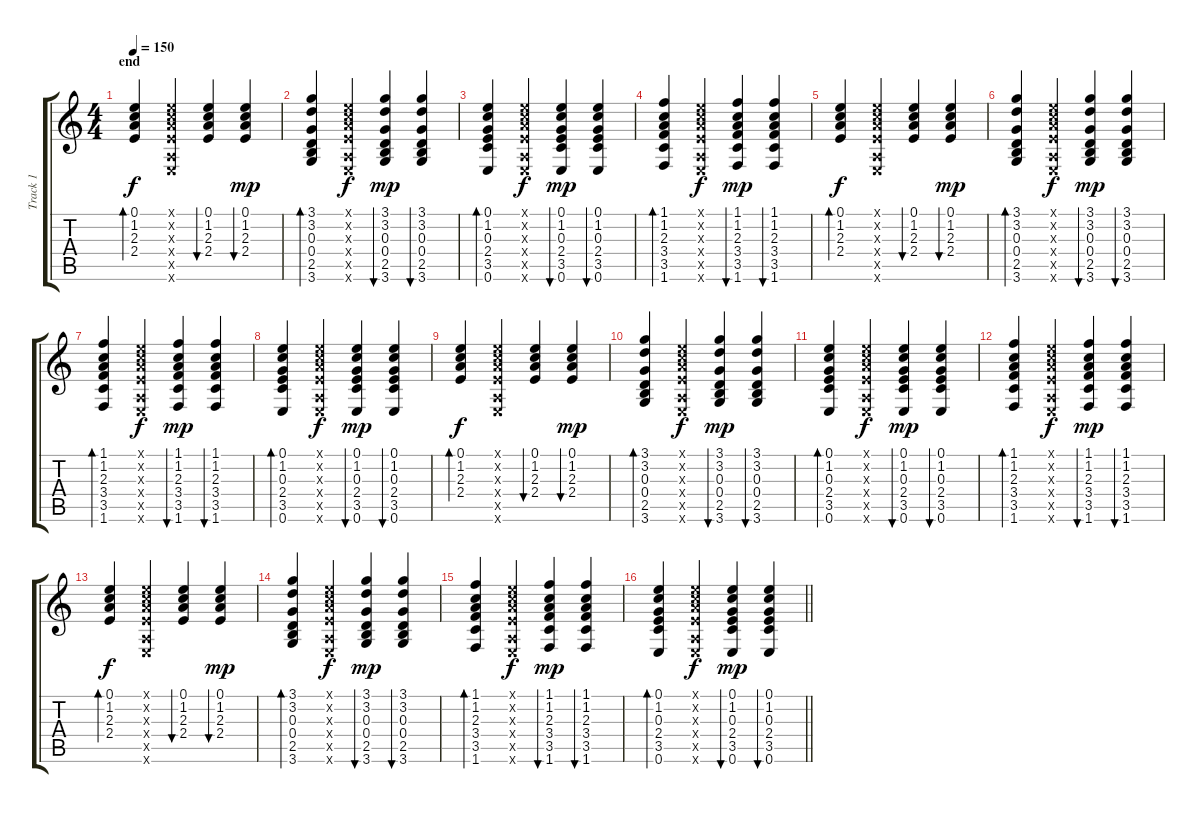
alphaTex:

\track ("Track 1" "Track 1") {instrument acousticguitarsteel}
\staff {score tabs}
\tuning (E4 B3 G3 D3 A2 E2) {hide}
\ts (4 4)
\section ("" "end")
\tempo 150
\clef g2
\ks c
(0.1 1.2 2.3 2.4).4{bd 60 dy f} (0.1{x} 1.2{x} 2.3{x} 2.4{x} 0.5{x} 0.6{x}).4 (0.1 1.2 2.3 2.4).4{bu 60} (0.1 1.2 2.3 2.4).4{bu 60 dy mp} |
(3.1 3.2 0.3 0.4 2.5 3.6).4{bd 60} (0.1{x} 1.2{x} 2.3{x} 2.4{x} 0.5{x} 0.6{x}).4{dy f} (3.1 3.2 0.3 0.4 2.5 3.6).4{bu 60 dy mp} (3.1 3.2 0.3 0.4 2.5 3.6).4{bu 60} |
(0.1 1.2 0.3 2.4 3.5 0.6).4{bd 60} (0.1{x} 1.2{x} 2.3{x} 2.4{x} 0.5{x} 0.6{x}).4{dy f} (0.1 1.2 0.3 2.4 3.5 0.6).4{bu 60 dy mp} (0.1 1.2 0.3 2.4 3.5 0.6).4{bu 60} |
(1.1 1.2 2.3 3.4 3.5 1.6).4{bd 60} (0.1{x} 1.2{x} 2.3{x} 2.4{x} 0.5{x} 0.6{x}).4{dy f} (1.1 1.2 2.3 3.4 3.5 1.6).4{bu 60 dy mp} (1.1 1.2 2.3 3.4 3.5 1.6).4{bu 60} |
(0.1 1.2 2.3 2.4).4{bd 60 dy f} (0.1{x} 1.2{x} 2.3{x} 2.4{x} 0.5{x} 0.6{x}).4 (0.1 1.2 2.3 2.4).4{bu 60} (0.1 1.2 2.3 2.4).4{bu 60 dy mp} |
(3.1 3.2 0.3 0.4 2.5 3.6).4{bd 60} (0.1{x} 1.2{x} 2.3{x} 2.4{x} 0.5{x} 0.6{x}).4{dy f} (3.1 3.2 0.3 0.4 2.5 3.6).4{bu 60 dy mp} (3.1 3.2 0.3 0.4 2.5 3.6).4{bu 60} |
(1.1 1.2 2.3 3.4 3.5 1.6).4{bd 60} (0.1{x} 1.2{x} 2.3{x} 2.4{x} 0.5{x} 0.6{x}).4{dy f} (1.1 1.2 2.3 3.4 3.5 1.6).4{bu 60 dy mp} (1.1 1.2 2.3 3.4 3.5 1.6).4{bu 60} |
(0.1 1.2 0.3 2.4 3.5 0.6).4{bd 60} (0.1{x} 1.2{x} 2.3{x} 2.4{x} 0.5{x} 0.6{x}).4{dy f} (0.1 1.2 0.3 2.4 3.5 0.6).4{bu 60 dy mp} (0.1 1.2 0.3 2.4 3.5 0.6).4{bu 60} |
(0.1 1.2 2.3 2.4).4{bd 60 dy f} (0.1{x} 1.2{x} 2.3{x} 2.4{x} 0.5{x} 0.6{x}).4 (0.1 1.2 2.3 2.4).4{bu 60} (0.1 1.2 2.3 2.4).4{bu 60 dy mp} |
(3.1 3.2 0.3 0.4 2.5 3.6).4{bd 60} (0.1{x} 1.2{x} 2.3{x} 2.4{x} 0.5{x} 0.6{x}).4{dy f} (3.1 3.2 0.3 0.4 2.5 3.6).4{bu 60 dy mp} (3.1 3.2 0.3 0.4 2.5 3.6).4{bu 60} |
(0.1 1.2 0.3 2.4 3.5 0.6).4{bd 60} (0.1{x} 1.2{x} 2.3{x} 2.4{x} 0.5{x} 0.6{x}).4{dy f} (0.1 1.2 0.3 2.4 3.5 0.6).4{bu 60 dy mp} (0.1 1.2 0.3 2.4 3.5 0.6).4{bu 60} |
(1.1 1.2 2.3 3.4 3.5 1.6).4{bd 60} (0.1{x} 1.2{x} 2.3{x} 2.4{x} 0.5{x} 0.6{x}).4{dy f} (1.1 1.2 2.3 3.4 3.5 1.6).4{bu 60 dy mp} (1.1 1.2 2.3 3.4 3.5 1.6).4{bu 60} |
(0.1 1.2 2.3 2.4).4{bd 60 dy f} (0.1{x} 1.2{x} 2.3{x} 2.4{x} 0.5{x} 0.6{x}).4 (0.1 1.2 2.3 2.4).4{bu 60} (0.1 1.2 2.3 2.4).4{bu 60 dy mp} |
(3.1 3.2 0.3 0.4 2.5 3.6).4{bd 60} (0.1{x} 1.2{x} 2.3{x} 2.4{x} 0.5{x} 0.6{x}).4{dy f} (3.1 3.2 0.3 0.4 2.5 3.6).4{bu 60 dy mp} (3.1 3.2 0.3 0.4 2.5 3.6).4{bu 60} |
(1.1 1.2 2.3 3.4 3.5 1.6).4{bd 60} (0.1{x} 1.2{x} 2.3{x} 2.4{x} 0.5{x} 0.6{x}).4{dy f} (1.1 1.2 2.3 3.4 3.5 1.6).4{bu 60 dy mp} (1.1 1.2 2.3 3.4 3.5 1.6).4{bu 60} |
\barLineRight lightlight
(0.1 1.2 0.3 2.4 3.5 0.6).4{bd 60} (0.1{x} 1.2{x} 2.3{x} 2.4{x} 0.5{x} 0.6{x}).4{dy f} (0.1 1.2 0.3 2.4 3.5 0.6).4{bu 60 dy mp} (0.1 1.2 0.3 2.4 3.5 0.6).4{bu 60}
